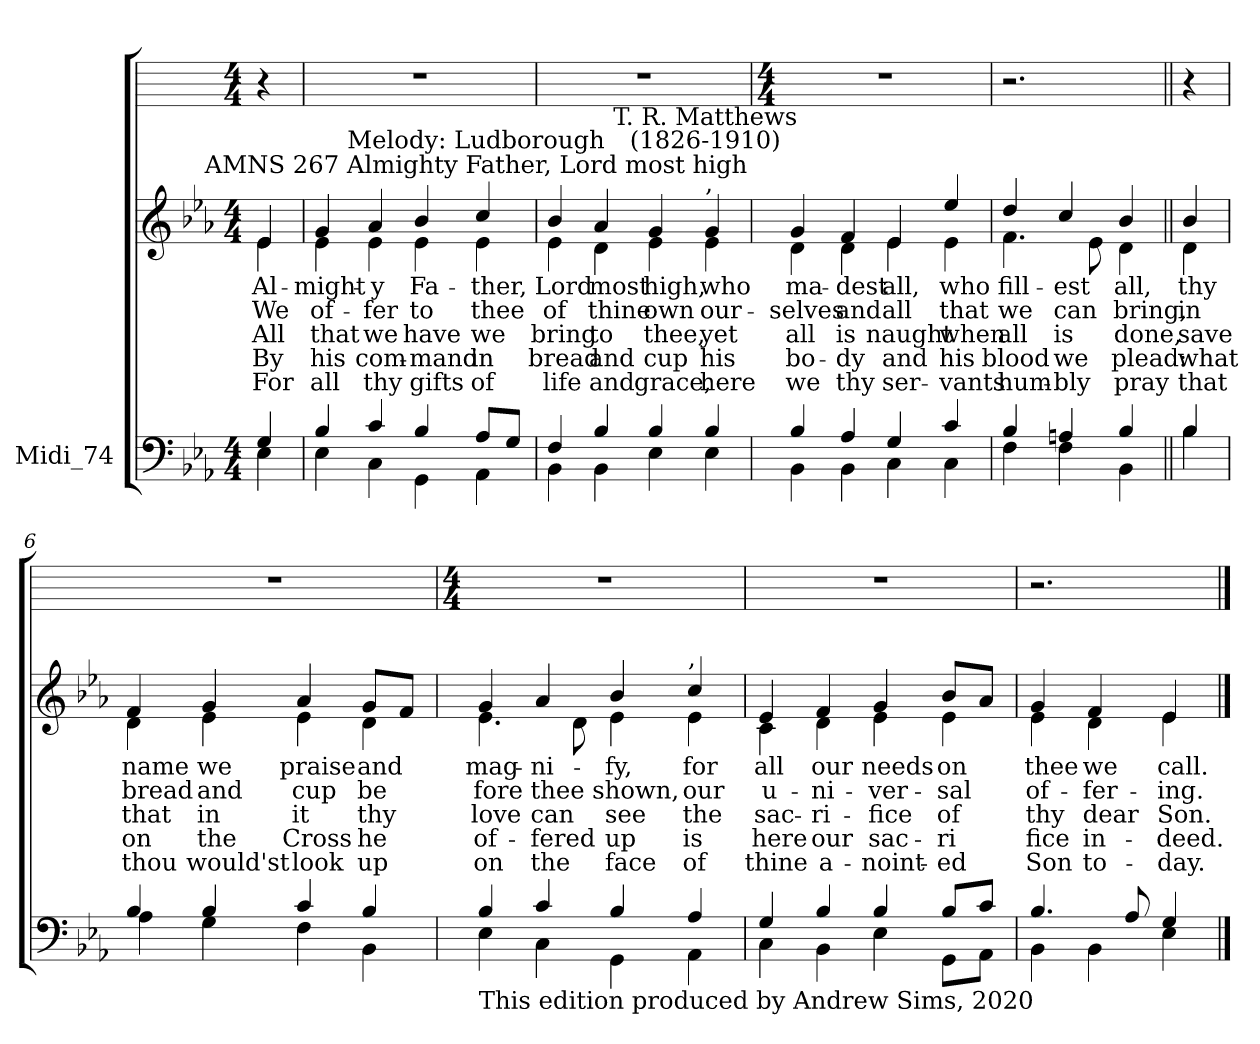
**kern	**kern	**text	**text	**text	**text	**text	**kern
*part3	*part2	*part2	*part2	*part2	*part2	*part2	*part1
*staff3	*staff2	*staff2	*staff2	*staff2	*staff2	*staff2	*staff1
*I"Midi_74	*	*	*	*	*	*	*
*clefF4	*clefG2	*	*	*	*	*	*
*k[b-e-a-]	*k[b-e-a-]	*	*	*	*	*	*
*E-:	*E-:	*	*	*	*	*	*
*M4/4	*M4/4	*	*	*	*	*	*M4/4
=	=	=	=	=	=	=	=
*^	*	*	*	*	*	*	*
!	!	!LO:TX:a:cj:t=V. S. S. Coles\n(1845-1929)	!	!	!	!	!	!
!	!	!	!LO:LY:b	!LO:LY:b	!LO:LY:b	!LO:LY:b	!LO:LY:b	!
*	*	*^	*	*	*	*	*	*
4G/	4E-\	4e-/	4e-\	Al-	-We	All	By	For	4r
=1	=1	=1	=1	=1	=1	=1	=1	=1	=1
!	!	!	!	!LO:LY:b	!LO:LY:b	!LO:LY:b	!LO:LY:b	!LO:LY:b	!
4B-/	4E-\	4g/	4e-\	might-	-of-	-that	his	all	1r
!	!	!	!	!LO:LY:b	!LO:LY:b	!LO:LY:b	!LO:LY:b	!LO:LY:b	!
4c/	4C\	4a-/	4e-\	y	fer	we	com-	-thy	.
!	!	!	!	!LO:LY:b	!LO:LY:b	!LO:LY:b	!LO:LY:b	!LO:LY:b	!
4B-/	4GG\	4b-/	4e-\	Fa-	-to	have	mand	gifts	.
!	!	!LO:TX:a:cj:t=AMNS 267 Almighty Father, Lord most high	!	!	!	!	!	!	!
!	!	!LO:TX:a:cj:t=Melody&colon; Ludborough	!	!	!	!	!	!	!
!	!	!	!	!LO:LY:b	!LO:LY:b	!LO:LY:b	!LO:LY:b	!LO:LY:b	!
8A-/L	4AA-\	4cc/	4e-\	ther,	thee	we	in	of	.
8G/J	.	.	.	.	.	.	.	.	.
=2	=2	=2	=2	=2	=2	=2	=2	=2	=2
!	!	!	!	!LO:LY:b	!LO:LY:b	!LO:LY:b	!LO:LY:b	!LO:LY:b	!
4F/	4BB-\	4b-/	4e-\	Lord	of	bring	bread	life	1r
!	!	!	!	!LO:LY:b	!LO:LY:b	!LO:LY:b	!LO:LY:b	!LO:LY:b	!
4B-/	4BB-\	4a-/	4d\	most	thine	to	and	and	.
!	!	!	!	!LO:LY:b	!LO:LY:b	!LO:LY:b	!LO:LY:b	!LO:LY:b	!
4B-/	4E-\	4g/	4e-\	high,	own	thee,	cup	grace,	.
!	!	!LO:TX:a:t=,	!	!	!	!	!	!	!
!	!	!LO:TX:a:cj:t=T. R. Matthews\n(1826-1910)	!	!	!	!	!	!	!
!	!	!	!	!LO:LY:b	!LO:LY:b	!LO:LY:b	!LO:LY:b	!LO:LY:b	!
4B-/	4E-\	4g/	4e-\	who	our-	-yet	his	here	.
!!LO:LB:g=z
=3	=3	=3	=3	=3	=3	=3	=3	=3	=3
*	*	*	*	*	*	*	*	*	*M4/4
!	!	!	!	!LO:LY:b	!LO:LY:b	!LO:LY:b	!LO:LY:b	!LO:LY:b	!
4B-/	4BB-\	4g/	4d\	ma-	-selves	all	bo-	-we	1r
!	!	!	!	!LO:LY:b	!LO:LY:b	!LO:LY:b	!LO:LY:b	!LO:LY:b	!
4A-/	4BB-\	4f/	4d\	dest	and	is	dy	thy	.
!	!	!	!	!LO:LY:b	!LO:LY:b	!LO:LY:b	!LO:LY:b	!LO:LY:b	!
4G/	4C\	4e-/	4e-\	all,	all	naught	and	ser-	.
!	!	!	!	!LO:LY:b	!LO:LY:b	!LO:LY:b	!LO:LY:b	!LO:LY:b	!
4c/	4C\	4ee-/	4e-\	-who	that	when	his	vants	.
=4	=4	=4	=4	=4	=4	=4	=4	=4	=4
!	!	!	!	!LO:LY:b	!LO:LY:b	!LO:LY:b	!LO:LY:b	!LO:LY:b	!
4B-/	4F\	4dd/	4.f\	fill-	-we	all	blood	hum-	2.r
!	!	!	!	!LO:LY:b	!LO:LY:b	!LO:LY:b	!LO:LY:b	!LO:LY:b	!
4An/	4F\	4cc/	.	-est	can	is	we	bly	.
.	.	.	8e-\	.	.	.	.	.	.
!	!	!	!	!LO:LY:b	!LO:LY:b	!LO:LY:b	!LO:LY:b	!LO:LY:b	!
4B-/	4BB-\	4b-/	4d\	all,	bring,	done,	plead:	pray	.
=5||	=5||	=5||	=5||	=5||	=5||	=5||	=5||	=5||	=5||
!	!	!	!	!LO:LY:b	!LO:LY:b	!LO:LY:b	!LO:LY:b	!LO:LY:b	!
4B-/	4B-\	4b-/	4d\	thy	in	save	what	that	4r
=6	=6	=6	=6	=6	=6	=6	=6	=6	=6
!	!	!	!	!LO:LY:b	!LO:LY:b	!LO:LY:b	!LO:LY:b	!LO:LY:b	!
4B-/	4A-\	4f/	4d\	name	bread	that	on	thou	1r
!	!	!	!	!LO:LY:b	!LO:LY:b	!LO:LY:b	!LO:LY:b	!LO:LY:b	!
4B-/	4G\	4g/	4e-\	we	and	in	the	would'st	.
!	!	!	!	!LO:LY:b	!LO:LY:b	!LO:LY:b	!LO:LY:b	!LO:LY:b	!
4c/	4F\	4a-/	4e-\	praise	cup	it	Cross	look	.
!	!	!	!	!LO:LY:b	!LO:LY:b	!LO:LY:b	!LO:LY:b	!LO:LY:b	!
4B-/	4BB-\	8g/L	4d\	and	be	thy	he	up	.
.	.	8f/J	.	.	.	.	.	.	.
!!LO:LB:g=z
=7	=7	=7	=7	=7	=7	=7	=7	=7	=7
*	*	*	*	*	*	*	*	*	*M4/4
!LO:TX:b:t=This edition produced by Andrew Sims, 2020	!	!	!	!	!	!	!	!	!
!	!	!	!	!LO:LY:b	!LO:LY:b	!LO:LY:b	!LO:LY:b	!LO:LY:b	!
4B-/	4E-\	4g/	4.e-\	mag-	-fore	love	of-	-on	1r
!	!	!	!	!LO:LY:b	!LO:LY:b	!LO:LY:b	!LO:LY:b	!LO:LY:b	!
4c/	4C\	4a-/	.	ni-	-thee	can	fered	the	.
.	.	.	8d\	.	.	.	.	.	.
!	!	!	!	!LO:LY:b	!LO:LY:b	!LO:LY:b	!LO:LY:b	!LO:LY:b	!
4B-/	4GG\	4b-/	4e-\	fy,	shown,	see	up	face	.
!	!	!LO:TX:a:t=,	!	!	!	!	!	!	!
!	!	!	!	!LO:LY:b	!LO:LY:b	!LO:LY:b	!LO:LY:b	!LO:LY:b	!
4A-/	4AA-\	4cc/	4e-\	for	our	the	is	of	.
=8	=8	=8	=8	=8	=8	=8	=8	=8	=8
!	!	!	!	!LO:LY:b	!LO:LY:b	!LO:LY:b	!LO:LY:b	!LO:LY:b	!
4G/	4C\	4e-/	4c\	all	u-	-sac-	-here	thine	1r
!	!	!	!	!LO:LY:b	!LO:LY:b	!LO:LY:b	!LO:LY:b	!LO:LY:b	!
4B-/	4BB-\	4f/	4d\	our	ni-	-ri-	-our	a-	.
!	!	!	!	!LO:LY:b	!LO:LY:b	!LO:LY:b	!LO:LY:b	!LO:LY:b	!
4B-/	4E-\	4g/	4e-\	-needs	ver-	-fice	sac-	-noint-	.
!	!	!	!	!LO:LY:b	!LO:LY:b	!LO:LY:b	!LO:LY:b	!LO:LY:b	!
8B-/L	8GG\L	8b-/L	4e-\	-on	sal	of	ri	ed	.
8c/J	8AA-\J	8a-/J	.	.	.	.	.	.	.
=9	=9	=9	=9	=9	=9	=9	=9	=9	=9
!	!	!	!	!LO:LY:b	!LO:LY:b	!LO:LY:b	!LO:LY:b	!LO:LY:b	!
4.B-/	4BB-\	4g/	4e-\	thee	of-	-thy	fice	Son	2.r
!	!	!	!	!LO:LY:b	!LO:LY:b	!LO:LY:b	!LO:LY:b	!LO:LY:b	!
.	4BB-\	4f/	4d\	we	fer-	-dear	in-	-to-	.
8A-/	.	.	.	.	.	.	.	.	.
!	!	!	!	!LO:LY:b	!LO:LY:b	!LO:LY:b	!LO:LY:b	!LO:LY:b	!
4G/	4E-\	4e-/	4e-\	-call.	ing.	Son.	deed.	day.	.
*v	*v	*	*	*	*	*	*	*	*
*	*v	*v	*	*	*	*	*	*
==	==	==	==	==	==	==	==
*-	*-	*-	*-	*-	*-	*-	*-
